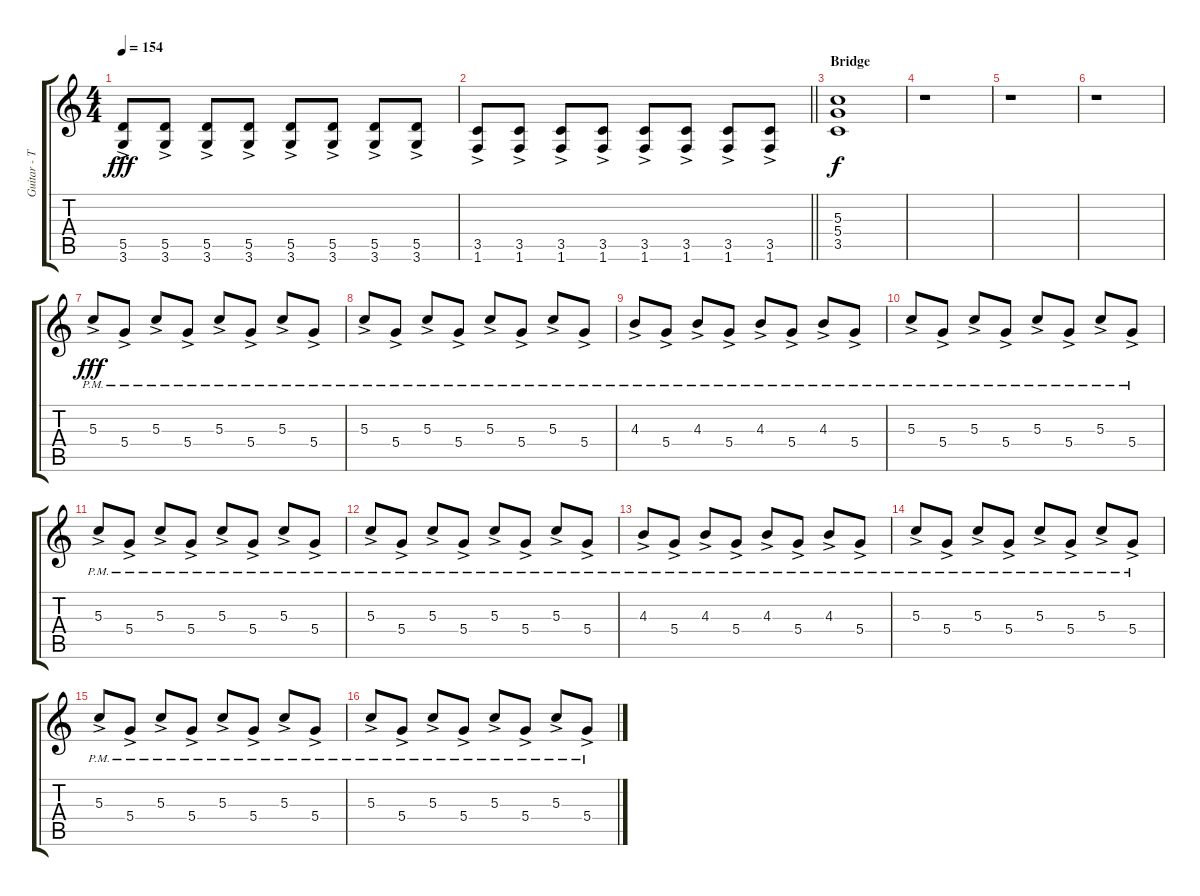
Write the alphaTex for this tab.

\track ("Guitar - Tom " "Guitar - T") {instrument overdrivenguitar}
\staff {score tabs}
\tuning (E4 B3 G3 D3 A2 E2) {hide}
\ts (4 4)
\tempo 154
\clef g2
\ks c
(5.5{ac} 3.6{ac}).8{dy fff} (5.5{ac} 3.6{ac}).8 (5.5{ac} 3.6{ac}).8 (5.5{ac} 3.6{ac}).8 (5.5{ac} 3.6{ac}).8 (5.5{ac} 3.6{ac}).8 (5.5{ac} 3.6{ac}).8 (5.5{ac} 3.6{ac}).8 |
\barLineRight lightlight
(3.5{ac} 1.6{ac}).8 (3.5{ac} 1.6{ac}).8 (3.5{ac} 1.6{ac}).8 (3.5{ac} 1.6{ac}).8 (3.5{ac} 1.6{ac}).8 (3.5{ac} 1.6{ac}).8 (3.5{ac} 1.6{ac}).8 (3.5{ac} 1.6{ac}).8 |
\section ("" "Bridge ")
(5.3 5.4 3.5).1{dy f} |
r.1 |
r.1 |
r.1 |
5.3{ac pm}.8{dy fff volume 16} 5.4{ac pm}.8 5.3{ac pm}.8 5.4{ac pm}.8 5.3{ac pm}.8 5.4{ac pm}.8 5.3{ac pm}.8 5.4{ac pm}.8 |
5.3{ac pm}.8 5.4{ac pm}.8 5.3{ac pm}.8 5.4{ac pm}.8 5.3{ac pm}.8 5.4{ac pm}.8 5.3{ac pm}.8 5.4{ac pm}.8 |
4.3{ac pm}.8 5.4{ac pm}.8 4.3{ac pm}.8 5.4{ac pm}.8 4.3{ac pm}.8 5.4{ac pm}.8 4.3{ac pm}.8 5.4{ac pm}.8 |
5.3{ac pm}.8 5.4{ac pm}.8 5.3{ac pm}.8 5.4{ac pm}.8 5.3{ac pm}.8 5.4{ac pm}.8 5.3{ac pm}.8 5.4{ac pm}.8 |
5.3{ac pm}.8 5.4{ac pm}.8 5.3{ac pm}.8 5.4{ac pm}.8 5.3{ac pm}.8 5.4{ac pm}.8 5.3{ac pm}.8 5.4{ac pm}.8 |
5.3{ac pm}.8 5.4{ac pm}.8 5.3{ac pm}.8 5.4{ac pm}.8 5.3{ac pm}.8 5.4{ac pm}.8 5.3{ac pm}.8 5.4{ac pm}.8 |
4.3{ac pm}.8 5.4{ac pm}.8 4.3{ac pm}.8 5.4{ac pm}.8 4.3{ac pm}.8 5.4{ac pm}.8 4.3{ac pm}.8 5.4{ac pm}.8 |
5.3{ac pm}.8 5.4{ac pm}.8 5.3{ac pm}.8 5.4{ac pm}.8 5.3{ac pm}.8 5.4{ac pm}.8 5.3{ac pm}.8 5.4{ac pm}.8 |
5.3{ac pm}.8 5.4{ac pm}.8 5.3{ac pm}.8 5.4{ac pm}.8 5.3{ac pm}.8 5.4{ac pm}.8 5.3{ac pm}.8 5.4{ac pm}.8 |
5.3{ac pm}.8 5.4{ac pm}.8 5.3{ac pm}.8 5.4{ac pm}.8 5.3{ac pm}.8 5.4{ac pm}.8 5.3{ac pm}.8 5.4{ac pm}.8
